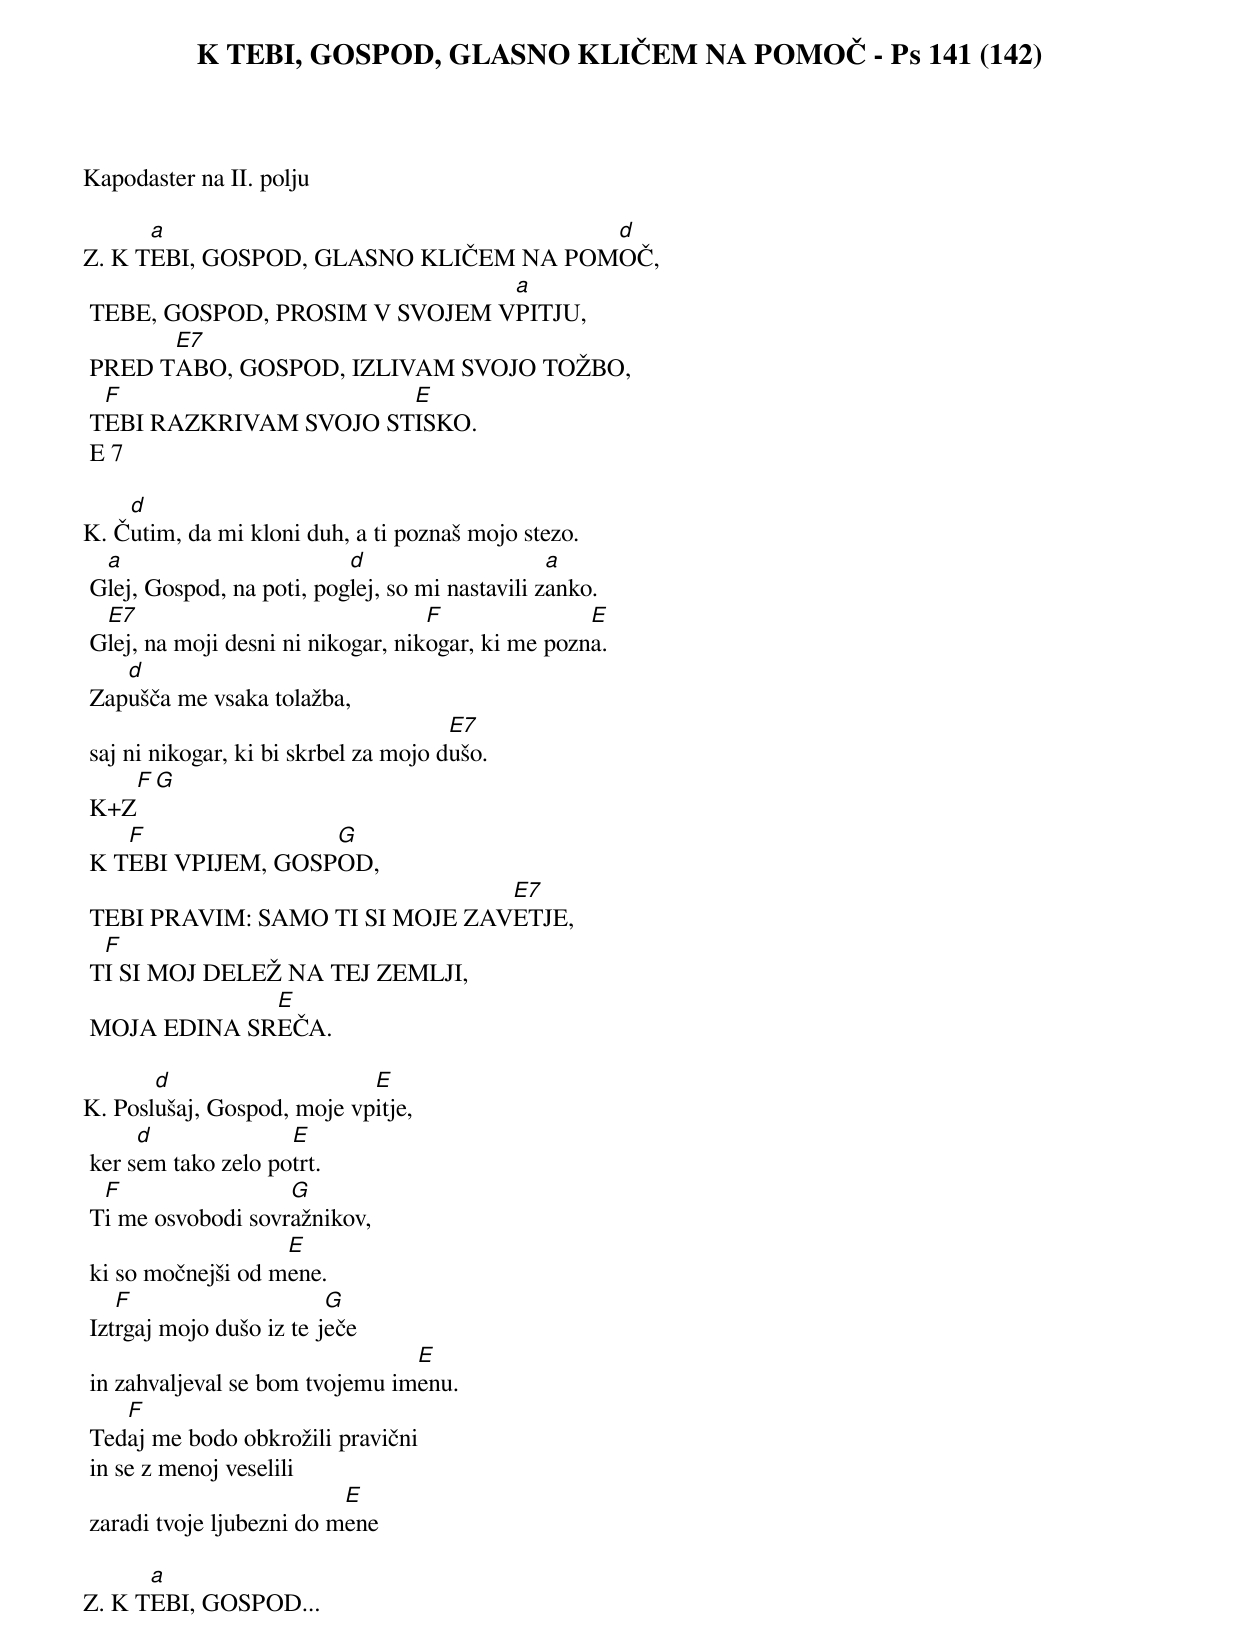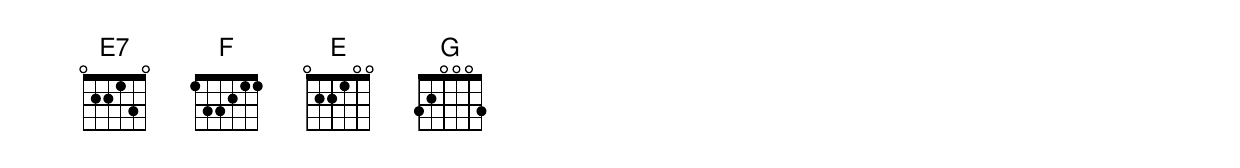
{title: K TEBI, GOSPOD, GLASNO KLIČEM NA POMOČ - Ps 141 (142)}

Kapodaster na II. polju

Z.	K T[a]EBI, GOSPOD, GLASNO KLIČEM NA POM[d]OČ,
	TEBE, GOSPOD, PROSIM V SVOJEM V[a]PITJU,
	PRED T[E7]ABO, GOSPOD, IZLIVAM SVOJO TOŽBO,
	T[F]EBI RAZKRIVAM SVOJO ST[E]ISKO.
	E 7

K.	Č[d]utim, da mi kloni duh, a ti poznaš mojo stezo.
	G[a]lej, Gospod, na poti, pog[d]lej, so mi nastavili z[a]anko.
	G[E7]lej, na moji desni ni nikogar, nik[F]ogar, ki me pozn[E]a.
	Zap[d]ušča me vsaka tolažba,
	saj ni nikogar, ki bi skrbel za mojo d[E7]ušo.
	K+Z[F][G]
	K T[F]EBI VPIJEM, GOSP[G]OD,
	TEBI PRAVIM: SAMO TI SI MOJE ZAV[E7]ETJE,
	T[F]I SI MOJ DELEŽ NA TEJ ZEMLJI,
	MOJA EDINA SR[E]EČA.

K.	Posl[d]ušaj, Gospod, moje vp[E]itje,
	ker s[d]em tako zelo po[E]trt.
	T[F]i me osvobodi sovr[G]ažnikov,
	ki so močnejši od m[E]ene.
	Izt[F]rgaj mojo dušo iz te j[G]eče
	in zahvaljeval se bom tvojemu im[E]enu.
	Ted[F]aj me bodo obkrožili pravični
	in se z menoj veselili
	zaradi tvoje ljubezni do m[E]ene

Z.	K T[a]EBI, GOSPOD...
